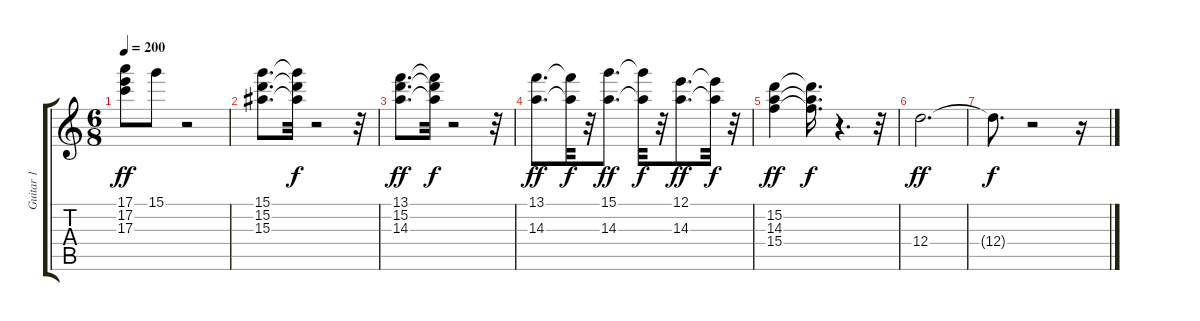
\track ("Guitar 1" "Guitar 1") {instrument distortionguitar}
\staff {score tabs}
\tuning (E4 B3 G3 D3 A2 E2) {hide}
\ts (6 8)
\tempo 200
\clef g2
\ks c
(17.1 17.2 17.3).8{dy ff} 15.1.8 r.2 |
(15.1 15.2 15.3).8{d} (15.1{t} 15.2{t} 15.3{t}).32{dy f} r.2 r.32 |
(13.1 15.2 14.3).8{d dy ff} (13.1{t} 15.2{t} 14.3{t}).32{dy f} r.2 r.32 |
(13.1 14.3).8{d dy ff} (13.1{t} 14.3{t}).32{dy f} r.32 (15.1 14.3).8{d dy ff} (15.1{t} 14.3{t}).32{dy f} r.32 (12.1 14.3).8{d dy ff} (12.1{t} 14.3{t}).32{dy f} r.32 |
(15.2 14.3 15.4).4{dy ff} (15.2{t} 14.3{t} 15.4{t}).16{d dy f} r.4{d} r.32 |
12.4.2{d dy ff} |
12.4{t}.8{d dy f} r.2 r.16
